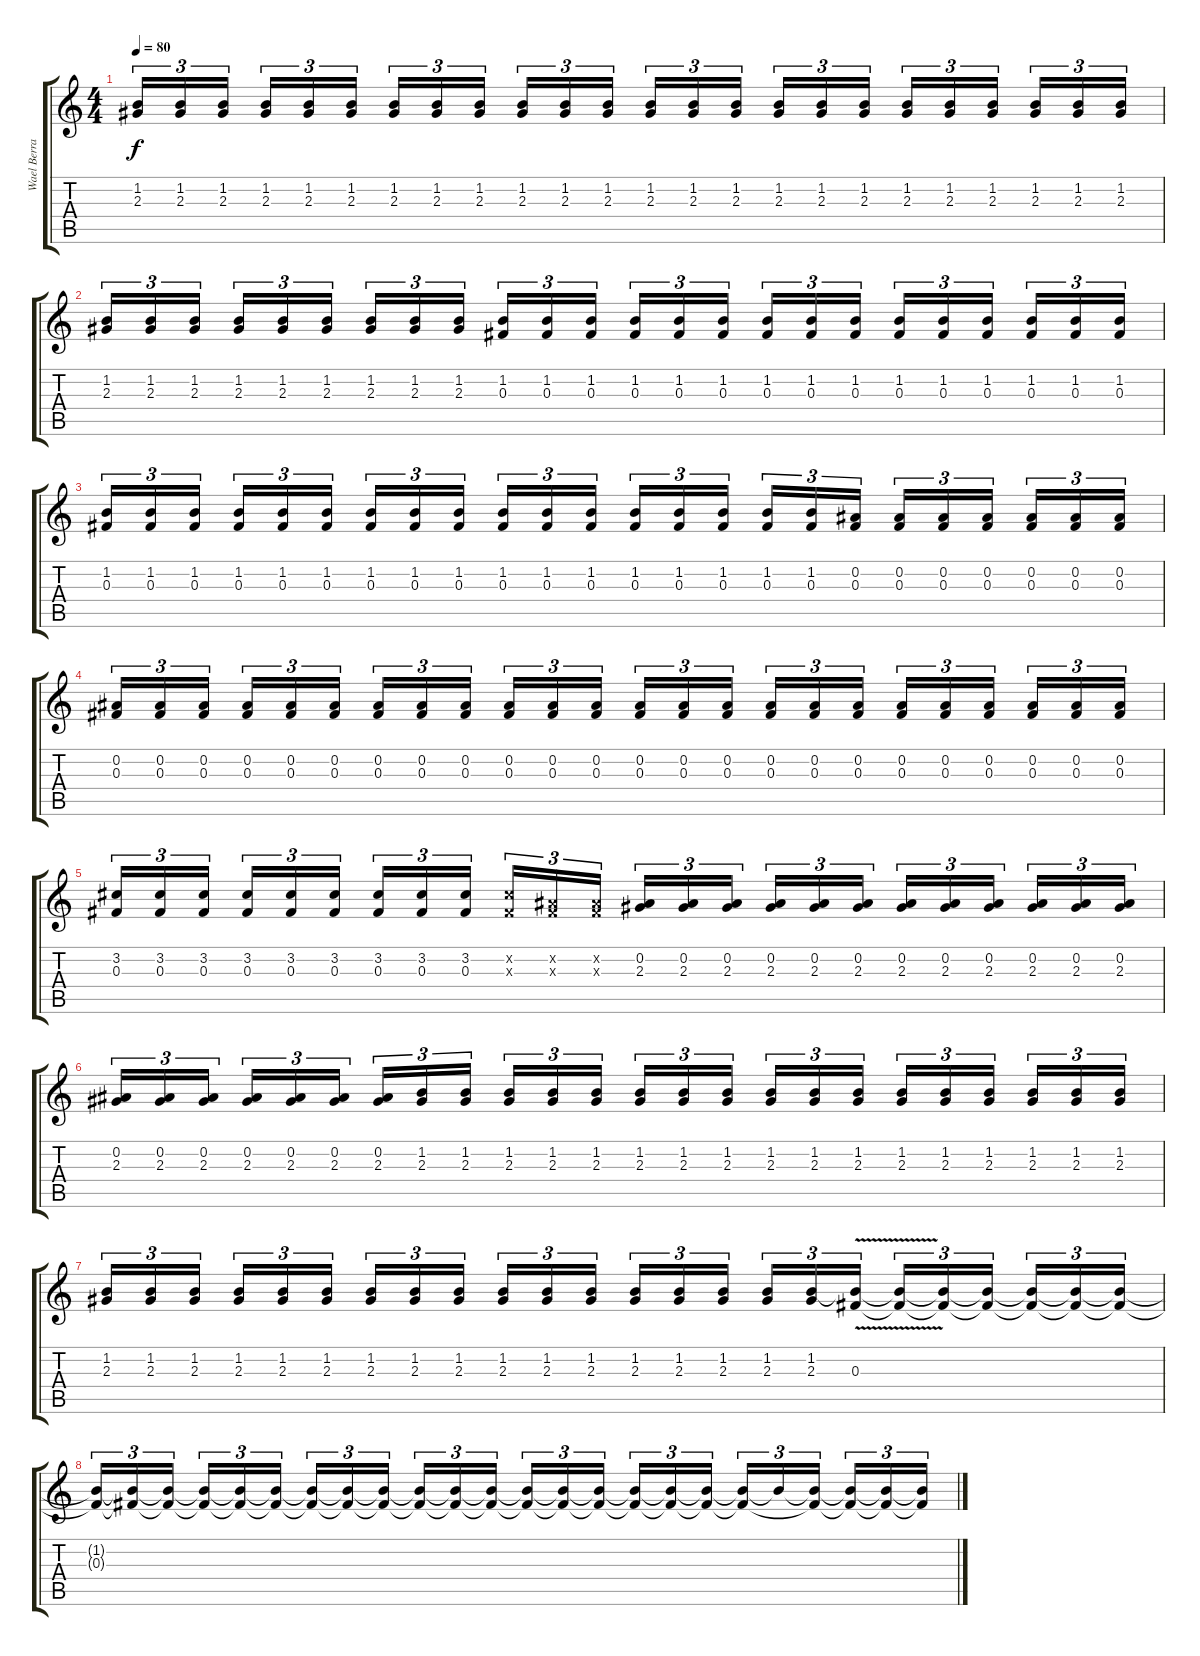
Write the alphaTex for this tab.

\track ("Wael Berrais" "Wael Berra") {instrument overdrivenguitar}
\staff {score tabs}
\tuning (Eb4 Bb3 Gb3 Db3 Ab2 Eb2) {hide}
\ts (4 4)
\tempo 80
\clef g2
\ks c
(1.2 2.3).16{tu (3 2) dy f} (1.2 2.3).16{tu (3 2)} (1.2 2.3).16{tu (3 2)} (1.2 2.3).16{tu (3 2)} (1.2 2.3).16{tu (3 2)} (1.2 2.3).16{tu (3 2)} (1.2 2.3).16{tu (3 2)} (1.2 2.3).16{tu (3 2)} (1.2 2.3).16{tu (3 2)} (1.2 2.3).16{tu (3 2)} (1.2 2.3).16{tu (3 2)} (1.2 2.3).16{tu (3 2)} (1.2 2.3).16{tu (3 2)} (1.2 2.3).16{tu (3 2)} (1.2 2.3).16{tu (3 2)} (1.2 2.3).16{tu (3 2)} (1.2 2.3).16{tu (3 2)} (1.2 2.3).16{tu (3 2)} (1.2 2.3).16{tu (3 2)} (1.2 2.3).16{tu (3 2)} (1.2 2.3).16{tu (3 2)} (1.2 2.3).16{tu (3 2)} (1.2 2.3).16{tu (3 2)} (1.2 2.3).16{tu (3 2)} |
(1.2 2.3).16{tu (3 2)} (1.2 2.3).16{tu (3 2)} (1.2 2.3).16{tu (3 2)} (1.2 2.3).16{tu (3 2)} (1.2 2.3).16{tu (3 2)} (1.2 2.3).16{tu (3 2)} (1.2 2.3).16{tu (3 2)} (1.2 2.3).16{tu (3 2)} (1.2 2.3).16{tu (3 2)} (1.2 0.3).16{tu (3 2)} (1.2 0.3).16{tu (3 2)} (1.2 0.3).16{tu (3 2)} (1.2 0.3).16{tu (3 2)} (1.2 0.3).16{tu (3 2)} (1.2 0.3).16{tu (3 2)} (1.2 0.3).16{tu (3 2)} (1.2 0.3).16{tu (3 2)} (1.2 0.3).16{tu (3 2)} (1.2 0.3).16{tu (3 2)} (1.2 0.3).16{tu (3 2)} (1.2 0.3).16{tu (3 2)} (1.2 0.3).16{tu (3 2)} (1.2 0.3).16{tu (3 2)} (1.2 0.3).16{tu (3 2)} |
(1.2 0.3).16{tu (3 2)} (1.2 0.3).16{tu (3 2)} (1.2 0.3).16{tu (3 2)} (1.2 0.3).16{tu (3 2)} (1.2 0.3).16{tu (3 2)} (1.2 0.3).16{tu (3 2)} (1.2 0.3).16{tu (3 2)} (1.2 0.3).16{tu (3 2)} (1.2 0.3).16{tu (3 2)} (1.2 0.3).16{tu (3 2)} (1.2 0.3).16{tu (3 2)} (1.2 0.3).16{tu (3 2)} (1.2 0.3).16{tu (3 2)} (1.2 0.3).16{tu (3 2)} (1.2 0.3).16{tu (3 2)} (1.2 0.3).16{tu (3 2)} (1.2 0.3).16{tu (3 2)} (0.2 0.3).16{tu (3 2)} (0.2 0.3).16{tu (3 2)} (0.2 0.3).16{tu (3 2)} (0.2 0.3).16{tu (3 2)} (0.2 0.3).16{tu (3 2)} (0.2 0.3).16{tu (3 2)} (0.2 0.3).16{tu (3 2)} |
(0.2 0.3).16{tu (3 2)} (0.2 0.3).16{tu (3 2)} (0.2 0.3).16{tu (3 2)} (0.2 0.3).16{tu (3 2)} (0.2 0.3).16{tu (3 2)} (0.2 0.3).16{tu (3 2)} (0.2 0.3).16{tu (3 2)} (0.2 0.3).16{tu (3 2)} (0.2 0.3).16{tu (3 2)} (0.2 0.3).16{tu (3 2)} (0.2 0.3).16{tu (3 2)} (0.2 0.3).16{tu (3 2)} (0.2 0.3).16{tu (3 2)} (0.2 0.3).16{tu (3 2)} (0.2 0.3).16{tu (3 2)} (0.2 0.3).16{tu (3 2)} (0.2 0.3).16{tu (3 2)} (0.2 0.3).16{tu (3 2)} (0.2 0.3).16{tu (3 2)} (0.2 0.3).16{tu (3 2)} (0.2 0.3).16{tu (3 2)} (0.2 0.3).16{tu (3 2)} (0.2 0.3).16{tu (3 2)} (0.2 0.3).16{tu (3 2)} |
(3.2 0.3).16{tu (3 2)} (3.2 0.3).16{tu (3 2)} (3.2 0.3).16{tu (3 2)} (3.2 0.3).16{tu (3 2)} (3.2 0.3).16{tu (3 2)} (3.2 0.3).16{tu (3 2)} (3.2 0.3).16{tu (3 2)} (3.2 0.3).16{tu (3 2)} (3.2 0.3).16{tu (3 2)} (3.2{x} 0.3{x}).16{tu (3 2)} (0.2{x} 0.3{x}).16{tu (3 2)} (0.2{x} 0.3{x}).16{tu (3 2)} (0.2 2.3).16{tu (3 2)} (0.2 2.3).16{tu (3 2)} (0.2 2.3).16{tu (3 2)} (0.2 2.3).16{tu (3 2)} (0.2 2.3).16{tu (3 2)} (0.2 2.3).16{tu (3 2)} (0.2 2.3).16{tu (3 2)} (0.2 2.3).16{tu (3 2)} (0.2 2.3).16{tu (3 2)} (0.2 2.3).16{tu (3 2)} (0.2 2.3).16{tu (3 2)} (0.2 2.3).16{tu (3 2)} |
(0.2 2.3).16{tu (3 2)} (0.2 2.3).16{tu (3 2)} (0.2 2.3).16{tu (3 2)} (0.2 2.3).16{tu (3 2)} (0.2 2.3).16{tu (3 2)} (0.2 2.3).16{tu (3 2)} (0.2 2.3).16{tu (3 2)} (1.2 2.3).16{tu (3 2)} (1.2 2.3).16{tu (3 2)} (1.2 2.3).16{tu (3 2)} (1.2 2.3).16{tu (3 2)} (1.2 2.3).16{tu (3 2)} (1.2 2.3).16{tu (3 2)} (1.2 2.3).16{tu (3 2)} (1.2 2.3).16{tu (3 2)} (1.2 2.3).16{tu (3 2)} (1.2 2.3).16{tu (3 2)} (1.2 2.3).16{tu (3 2)} (1.2 2.3).16{tu (3 2)} (1.2 2.3).16{tu (3 2)} (1.2 2.3).16{tu (3 2)} (1.2 2.3).16{tu (3 2)} (1.2 2.3).16{tu (3 2)} (1.2 2.3).16{tu (3 2)} |
(1.2 2.3).16{tu (3 2)} (1.2 2.3).16{tu (3 2)} (1.2 2.3).16{tu (3 2)} (1.2 2.3).16{tu (3 2)} (1.2 2.3).16{tu (3 2)} (1.2 2.3).16{tu (3 2)} (1.2 2.3).16{tu (3 2)} (1.2 2.3).16{tu (3 2)} (1.2 2.3).16{tu (3 2)} (1.2 2.3).16{tu (3 2)} (1.2 2.3).16{tu (3 2)} (1.2 2.3).16{tu (3 2)} (1.2 2.3).16{tu (3 2)} (1.2 2.3).16{tu (3 2)} (1.2 2.3).16{tu (3 2)} (1.2 2.3).16{tu (3 2)} (1.2 2.3).16{tu (3 2)} (1.2{t} 0.3{v}).16{tu (3 2)} (1.2{t} 0.3{t}).16{tu (3 2)} (1.2{t} 0.3{t}).16{tu (3 2)} (1.2{t} 0.3{t}).16{tu (3 2)} (1.2{t} 0.3{t}).16{tu (3 2)} (1.2{t} 0.3{t}).16{tu (3 2)} (1.2{t} 0.3{t}).16{tu (3 2)} |
(1.2{t} 0.3{t}).16{tu (3 2)} (1.2{t} 0.3{t}).16{tu (3 2)} (1.2{t} 0.3{t}).16{tu (3 2)} (1.2{t} 0.3{t}).16{tu (3 2)} (1.2{t} 0.3{t}).16{tu (3 2)} (1.2{t} 0.3{t}).16{tu (3 2)} (1.2{t} 0.3{t}).16{tu (3 2)} (1.2{t} 0.3{t}).16{tu (3 2)} (1.2{t} 0.3{t}).16{tu (3 2)} (1.2{t} 0.3{t}).16{tu (3 2)} (1.2{t} 0.3{t}).16{tu (3 2)} (1.2{t} 0.3{t}).16{tu (3 2)} (1.2{t} 0.3{t}).16{tu (3 2)} (1.2{t} 0.3{t}).16{tu (3 2)} (1.2{t} 0.3{t}).16{tu (3 2)} (1.2{t} 0.3{t}).16{tu (3 2)} (1.2{t} 0.3{t}).16{tu (3 2)} (1.2{t} 0.3{t}).16{tu (3 2)} (1.2{t} 0.3{t}).16{tu (3 2)} 1.2{t}.16{tu (3 2)} (1.2{t} 0.3{t}).16{tu (3 2)} (1.2{t} 0.3{t}).16{tu (3 2)} (1.2{t} 0.3{t}).16{tu (3 2)} (1.2{t} 0.3{t}).16{tu (3 2)}
